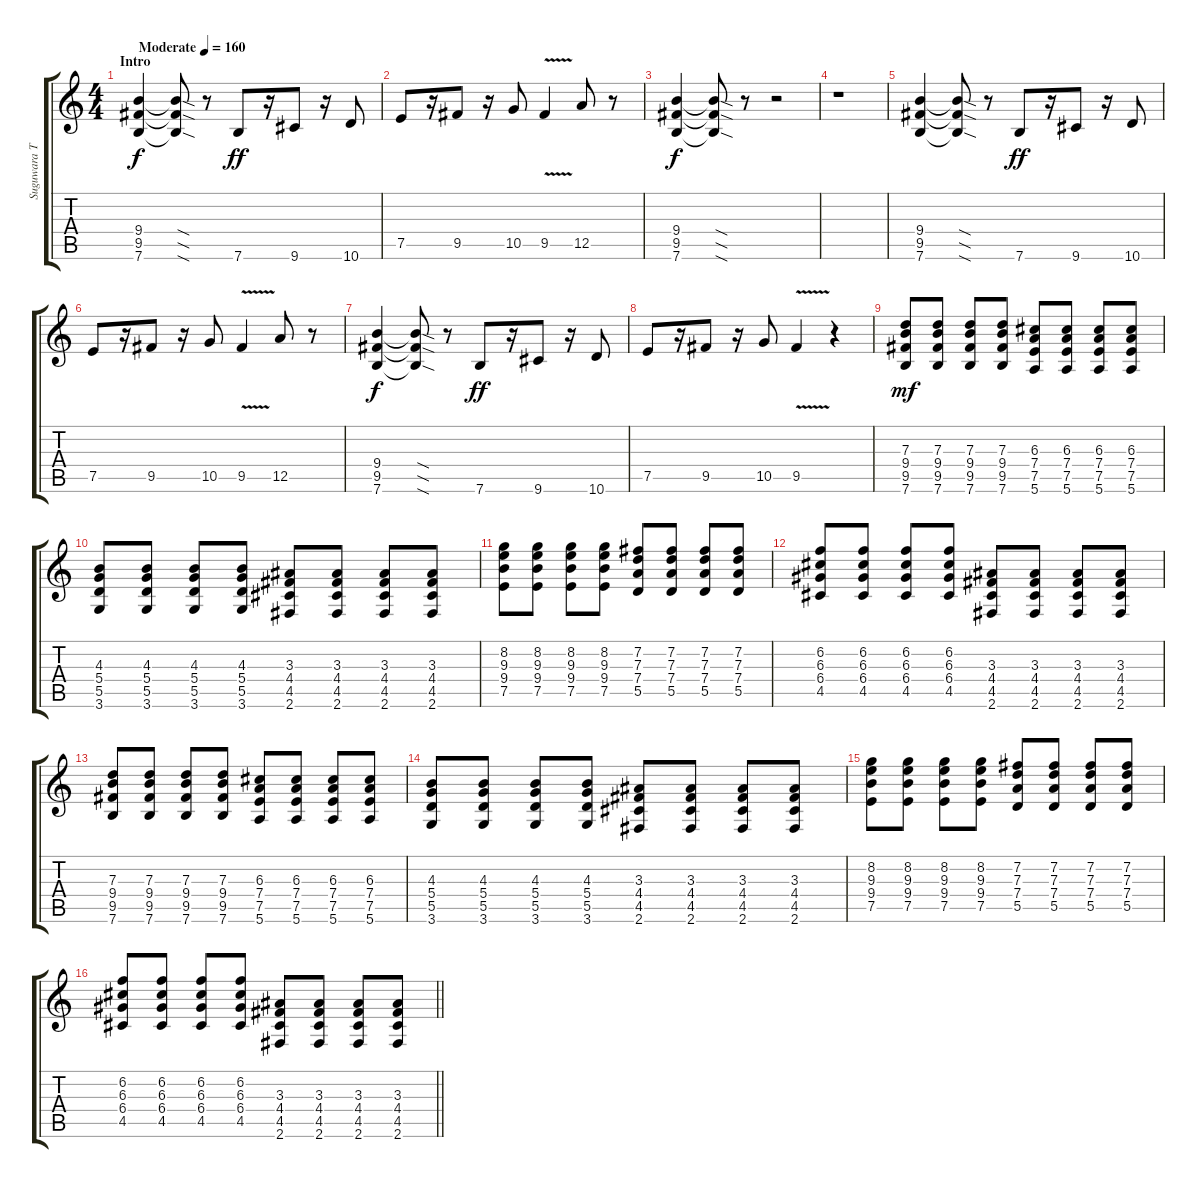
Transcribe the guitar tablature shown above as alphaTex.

\track ("Suguwara Takuro" "Suguwara T") {instrument overdrivenguitar}
\staff {score tabs}
\tuning (E4 B3 G3 D3 A2 E2) {hide}
\ts (4 4)
\section ("" "Intro")
\tempo (160 "Moderate")
\clef g2
\ks c
(9.4 9.5 7.6).4{dy f instrument overdrivenguitar} (9.4{sod t} 9.5{sod t} 7.6{sod t}).8 r.8 7.6.8{dy ff} r.16 9.6.8 r.16 10.6.8 |
7.5.8 r.16 9.5.8 r.16 10.5.8 9.5{v}.4 12.5.8 r.8 |
(9.4 9.5 7.6).4{dy f} (9.4{sod t} 9.5{sod t} 7.6{sod t}).8 r.8 r.2 |
r.1 |
(9.4 9.5 7.6).4 (9.4{sod t} 9.5{sod t} 7.6{sod t}).8 r.8 7.6.8{dy ff} r.16 9.6.8 r.16 10.6.8 |
7.5.8 r.16 9.5.8 r.16 10.5.8 9.5{v}.4 12.5.8 r.8 |
(9.4 9.5 7.6).4{dy f} (9.4{sod t} 9.5{sod t} 7.6{sod t}).8 r.8 7.6.8{dy ff} r.16 9.6.8 r.16 10.6.8 |
7.5.8 r.16 9.5.8 r.16 10.5.8 9.5{v}.4 r.4 |
(7.3 9.4 9.5 7.6).8{dy mf} (7.3 9.4 9.5 7.6).8 (7.3 9.4 9.5 7.6).8 (7.3 9.4 9.5 7.6).8 (6.3 7.4 7.5 5.6).8 (6.3 7.4 7.5 5.6).8 (6.3 7.4 7.5 5.6).8 (6.3 7.4 7.5 5.6).8 |
(4.3 5.4 5.5 3.6).8 (4.3 5.4 5.5 3.6).8 (4.3 5.4 5.5 3.6).8 (4.3 5.4 5.5 3.6).8 (3.3 4.4 4.5 2.6).8 (3.3 4.4 4.5 2.6).8 (3.3 4.4 4.5 2.6).8 (3.3 4.4 4.5 2.6).8 |
(8.2 9.3 9.4 7.5).8 (8.2 9.3 9.4 7.5).8 (8.2 9.3 9.4 7.5).8 (8.2 9.3 9.4 7.5).8 (7.2 7.3 7.4 5.5).8 (7.2 7.3 7.4 5.5).8 (7.2 7.3 7.4 5.5).8 (7.2 7.3 7.4 5.5).8 |
(6.2 6.3 6.4 4.5).8 (6.2 6.3 6.4 4.5).8 (6.2 6.3 6.4 4.5).8 (6.2 6.3 6.4 4.5).8 (3.3 4.4 4.5 2.6).8 (3.3 4.4 4.5 2.6).8 (3.3 4.4 4.5 2.6).8 (3.3 4.4 4.5 2.6).8 |
(7.3 9.4 9.5 7.6).8 (7.3 9.4 9.5 7.6).8 (7.3 9.4 9.5 7.6).8 (7.3 9.4 9.5 7.6).8 (6.3 7.4 7.5 5.6).8 (6.3 7.4 7.5 5.6).8 (6.3 7.4 7.5 5.6).8 (6.3 7.4 7.5 5.6).8 |
(4.3 5.4 5.5 3.6).8 (4.3 5.4 5.5 3.6).8 (4.3 5.4 5.5 3.6).8 (4.3 5.4 5.5 3.6).8 (3.3 4.4 4.5 2.6).8 (3.3 4.4 4.5 2.6).8 (3.3 4.4 4.5 2.6).8 (3.3 4.4 4.5 2.6).8 |
(8.2 9.3 9.4 7.5).8 (8.2 9.3 9.4 7.5).8 (8.2 9.3 9.4 7.5).8 (8.2 9.3 9.4 7.5).8 (7.2 7.3 7.4 5.5).8 (7.2 7.3 7.4 5.5).8 (7.2 7.3 7.4 5.5).8 (7.2 7.3 7.4 5.5).8 |
\barLineRight lightlight
(6.2 6.3 6.4 4.5).8 (6.2 6.3 6.4 4.5).8 (6.2 6.3 6.4 4.5).8 (6.2 6.3 6.4 4.5).8 (3.3 4.4 4.5 2.6).8 (3.3 4.4 4.5 2.6).8 (3.3 4.4 4.5 2.6).8 (3.3 4.4 4.5 2.6).8
